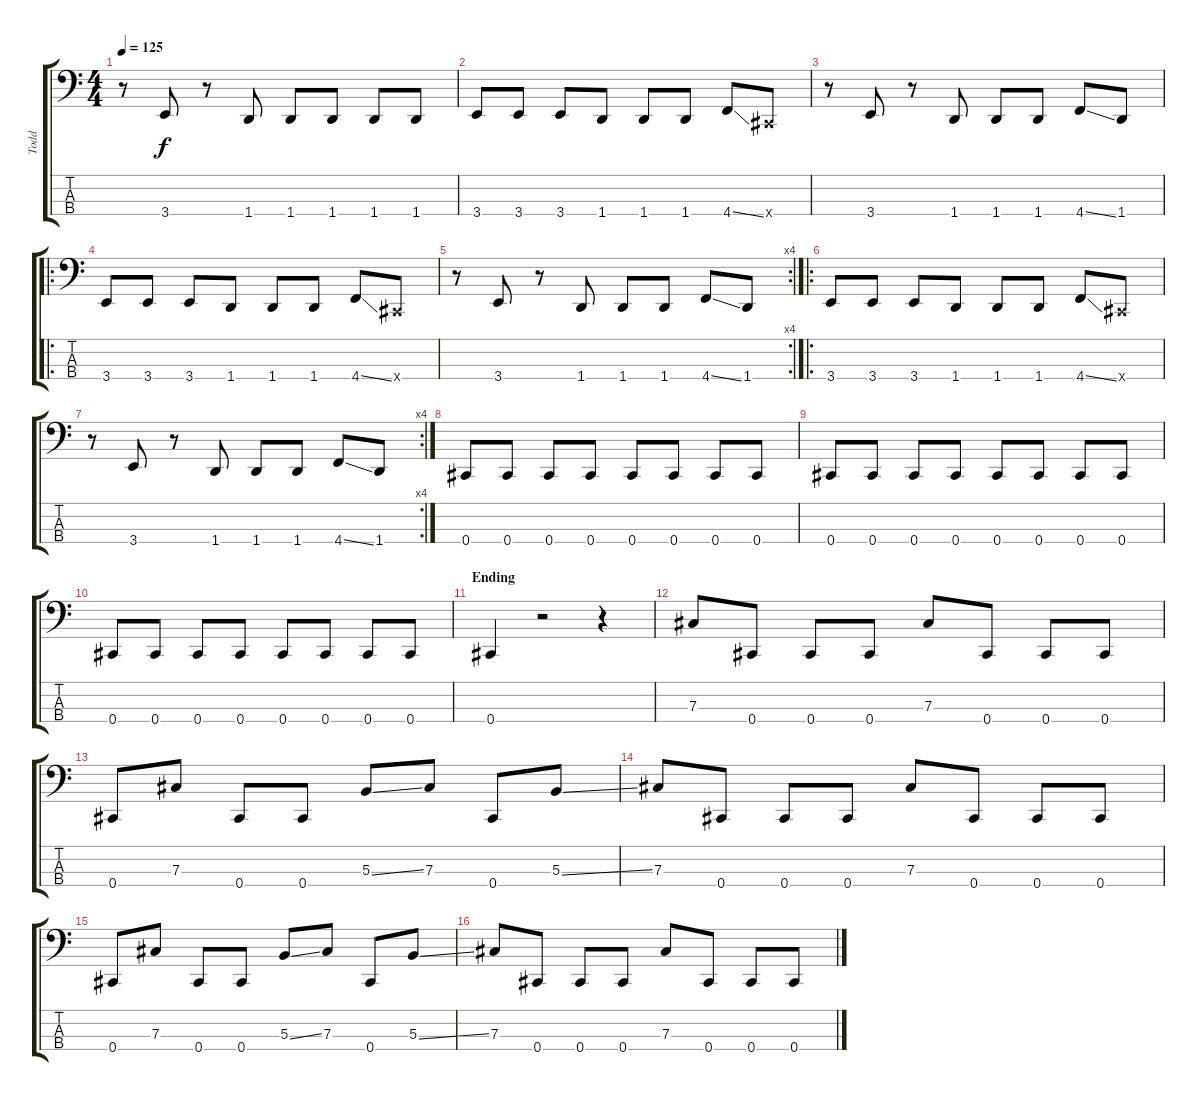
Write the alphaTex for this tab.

\track ("Todd" "Todd") {instrument electricbassfinger}
\staff {score tabs}
\tuning (E2 B1 Gb1 Db1) {hide}
\ts (4 4)
\tempo 125
\clef f4
\ks c
r.8{dy f} 3.4.8 r.8 1.4.8 1.4.8 1.4.8 1.4.8 1.4.8 |
3.4.8{volume 7 instrument electricbasspick} 3.4.8 3.4.8 1.4.8 1.4.8 1.4.8 4.4{ss}.8 0.4{x}.8 |
r.8 3.4.8 r.8 1.4.8 1.4.8 1.4.8 4.4{ss}.8 1.4.8 |
\ro
3.4.8{volume 11 instrument electricbasspick} 3.4.8 3.4.8 1.4.8 1.4.8 1.4.8 4.4{ss}.8 0.4{x}.8 |
\rc 4
r.8 3.4.8 r.8 1.4.8 1.4.8 1.4.8 4.4{ss}.8 1.4.8 |
\ro
3.4.8{volume 11 instrument electricbasspick} 3.4.8 3.4.8 1.4.8 1.4.8 1.4.8 4.4{ss}.8 0.4{x}.8 |
\rc 4
r.8 3.4.8 r.8 1.4.8 1.4.8 1.4.8 4.4{ss}.8 1.4.8 |
0.4.8{volume 7} 0.4.8 0.4.8 0.4.8 0.4.8 0.4.8 0.4.8 0.4.8 |
0.4.8 0.4.8 0.4.8 0.4.8 0.4.8 0.4.8 0.4.8 0.4.8 |
0.4.8 0.4.8 0.4.8 0.4.8 0.4.8 0.4.8 0.4.8 0.4.8 |
\section ("" "Ending")
0.4.4 r.2 r.4 |
7.3.8{volume 11} 0.4.8 0.4.8 0.4.8 7.3.8 0.4.8 0.4.8 0.4.8 |
0.4.8 7.3.8 0.4.8 0.4.8 5.3{ss}.8 7.3.8 0.4.8 5.3{ss}.8 |
7.3.8 0.4.8 0.4.8 0.4.8 7.3.8 0.4.8 0.4.8 0.4.8 |
0.4.8 7.3.8 0.4.8 0.4.8 5.3{ss}.8 7.3.8 0.4.8 5.3{ss}.8 |
7.3.8 0.4.8 0.4.8 0.4.8 7.3.8 0.4.8 0.4.8 0.4.8
